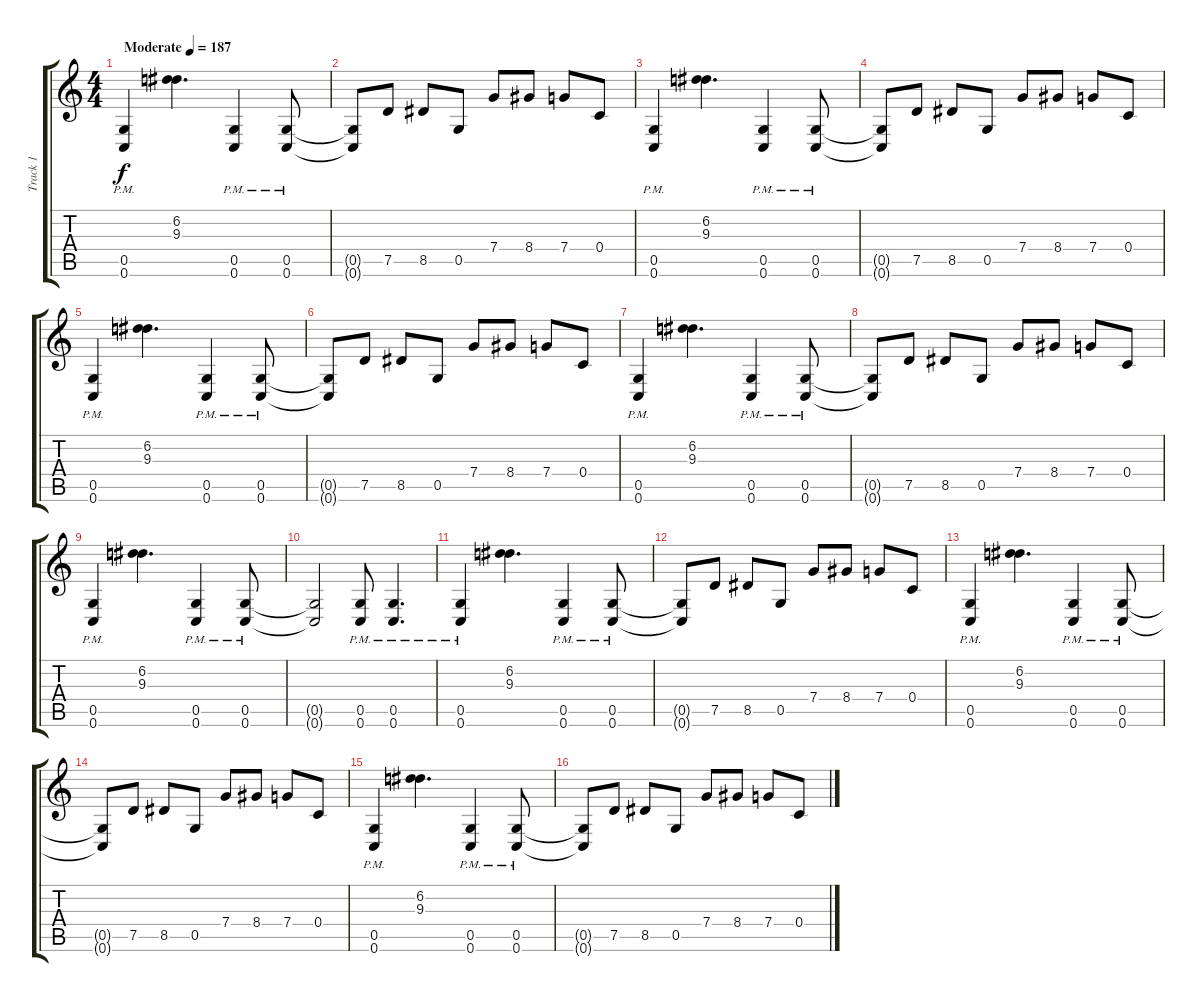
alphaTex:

\track ("Track 1" "Track 1") {instrument distortionguitar}
\staff {score tabs}
\tuning (D4 A3 F3 C3 G2 C2) {hide}
\ts (4 4)
\tempo (187 "Moderate")
\clef g2
\ks c
(0.5{pm} 0.6{pm}).4{dy f instrument distortionguitar} (6.2 9.3).4{d} (0.5{pm} 0.6{pm}).4 (0.5{pm} 0.6{pm}).8 |
(0.5{t} 0.6{t}).8 7.5.8 8.5.8 0.5.8 7.4.8 8.4.8 7.4.8 0.4.8 |
(0.5{pm} 0.6{pm}).4 (6.2 9.3).4{d} (0.5{pm} 0.6{pm}).4 (0.5{pm} 0.6{pm}).8 |
(0.5{t} 0.6{t}).8 7.5.8 8.5.8 0.5.8 7.4.8 8.4.8 7.4.8 0.4.8 |
(0.5{pm} 0.6{pm}).4 (6.2 9.3).4{d} (0.5{pm} 0.6{pm}).4 (0.5{pm} 0.6{pm}).8 |
(0.5{t} 0.6{t}).8 7.5.8 8.5.8 0.5.8 7.4.8 8.4.8 7.4.8 0.4.8 |
(0.5{pm} 0.6{pm}).4 (6.2 9.3).4{d} (0.5{pm} 0.6{pm}).4 (0.5{pm} 0.6{pm}).8 |
(0.5{t} 0.6{t}).8 7.5.8 8.5.8 0.5.8 7.4.8 8.4.8 7.4.8 0.4.8 |
(0.5{pm} 0.6{pm}).4 (6.2 9.3).4{d} (0.5{pm} 0.6{pm}).4 (0.5{pm} 0.6{pm}).8 |
(0.5{t} 0.6{t}).2 (0.5{pm} 0.6{pm}).8 (0.5{pm} 0.6{pm}).4{d} |
(0.5{pm} 0.6{pm}).4 (6.2 9.3).4{d} (0.5{pm} 0.6{pm}).4 (0.5{pm} 0.6{pm}).8 |
(0.5{t} 0.6{t}).8 7.5.8 8.5.8 0.5.8 7.4.8 8.4.8 7.4.8 0.4.8 |
(0.5{pm} 0.6{pm}).4 (6.2 9.3).4{d} (0.5{pm} 0.6{pm}).4 (0.5{pm} 0.6{pm}).8 |
(0.5{t} 0.6{t}).8 7.5.8 8.5.8 0.5.8 7.4.8 8.4.8 7.4.8 0.4.8 |
(0.5{pm} 0.6{pm}).4 (6.2 9.3).4{d} (0.5{pm} 0.6{pm}).4 (0.5{pm} 0.6{pm}).8 |
(0.5{t} 0.6{t}).8 7.5.8 8.5.8 0.5.8 7.4.8 8.4.8 7.4.8 0.4.8
